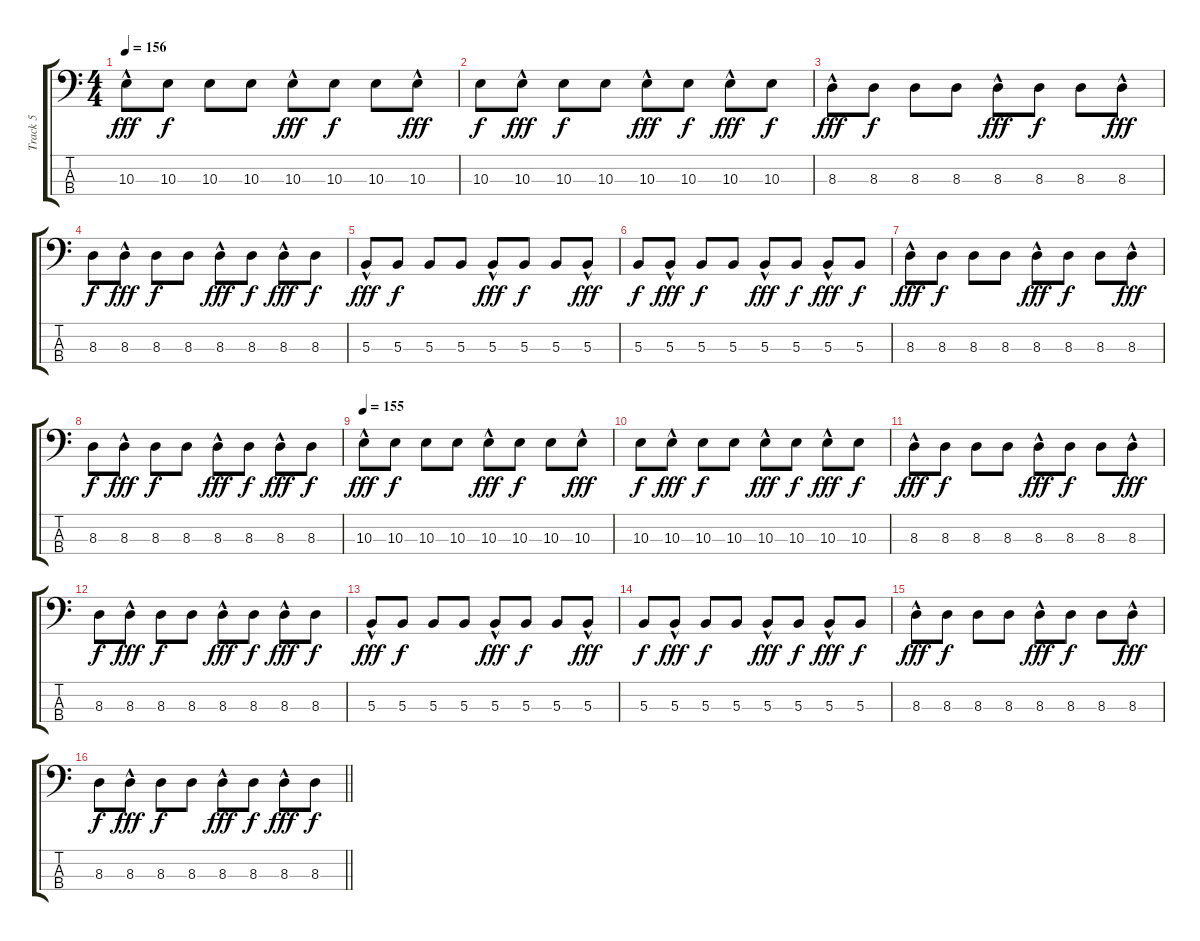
\track ("Track 5" "Track 5") {instrument electricbasspick}
\staff {score tabs}
\tuning (E2 B1 Gb1 B0) {hide}
\ts (4 4)
\tempo 156
\clef f4
\ks c
10.3{hac}.8{dy fff} 10.3.8{dy f} 10.3.8 10.3.8 10.3{hac}.8{dy fff} 10.3.8{dy f} 10.3.8 10.3{hac}.8{dy fff} |
10.3.8{dy f} 10.3{hac}.8{dy fff} 10.3.8{dy f} 10.3.8 10.3{hac}.8{dy fff} 10.3.8{dy f} 10.3{hac}.8{dy fff} 10.3.8{dy f} |
8.3{hac}.8{dy fff} 8.3.8{dy f} 8.3.8 8.3.8 8.3{hac}.8{dy fff} 8.3.8{dy f} 8.3.8 8.3{hac}.8{dy fff} |
8.3.8{dy f} 8.3{hac}.8{dy fff} 8.3.8{dy f} 8.3.8 8.3{hac}.8{dy fff} 8.3.8{dy f} 8.3{hac}.8{dy fff} 8.3.8{dy f} |
5.3{hac}.8{dy fff} 5.3.8{dy f} 5.3.8 5.3.8 5.3{hac}.8{dy fff} 5.3.8{dy f} 5.3.8 5.3{hac}.8{dy fff} |
5.3.8{dy f} 5.3{hac}.8{dy fff} 5.3.8{dy f} 5.3.8 5.3{hac}.8{dy fff} 5.3.8{dy f} 5.3{hac}.8{dy fff} 5.3.8{dy f} |
8.3{hac}.8{dy fff} 8.3.8{dy f} 8.3.8 8.3.8 8.3{hac}.8{dy fff} 8.3.8{dy f} 8.3.8 8.3{hac}.8{dy fff} |
8.3.8{dy f} 8.3{hac}.8{dy fff} 8.3.8{dy f} 8.3.8 8.3{hac}.8{dy fff} 8.3.8{dy f} 8.3{hac}.8{dy fff} 8.3.8{dy f} |
\tempo 155
10.3{hac}.8{dy fff} 10.3.8{dy f} 10.3.8 10.3.8 10.3{hac}.8{dy fff} 10.3.8{dy f} 10.3.8 10.3{hac}.8{dy fff} |
10.3.8{dy f} 10.3{hac}.8{dy fff} 10.3.8{dy f} 10.3.8 10.3{hac}.8{dy fff} 10.3.8{dy f} 10.3{hac}.8{dy fff} 10.3.8{dy f} |
8.3{hac}.8{dy fff} 8.3.8{dy f} 8.3.8 8.3.8 8.3{hac}.8{dy fff} 8.3.8{dy f} 8.3.8 8.3{hac}.8{dy fff} |
8.3.8{dy f} 8.3{hac}.8{dy fff} 8.3.8{dy f} 8.3.8 8.3{hac}.8{dy fff} 8.3.8{dy f} 8.3{hac}.8{dy fff} 8.3.8{dy f} |
5.3{hac}.8{dy fff} 5.3.8{dy f} 5.3.8 5.3.8 5.3{hac}.8{dy fff} 5.3.8{dy f} 5.3.8 5.3{hac}.8{dy fff} |
5.3.8{dy f} 5.3{hac}.8{dy fff} 5.3.8{dy f} 5.3.8 5.3{hac}.8{dy fff} 5.3.8{dy f} 5.3{hac}.8{dy fff} 5.3.8{dy f} |
8.3{hac}.8{dy fff} 8.3.8{dy f} 8.3.8 8.3.8 8.3{hac}.8{dy fff} 8.3.8{dy f} 8.3.8 8.3{hac}.8{dy fff} |
\barLineRight lightlight
8.3.8{dy f} 8.3{hac}.8{dy fff} 8.3.8{dy f} 8.3.8 8.3{hac}.8{dy fff} 8.3.8{dy f} 8.3{hac}.8{dy fff} 8.3.8{dy f}
